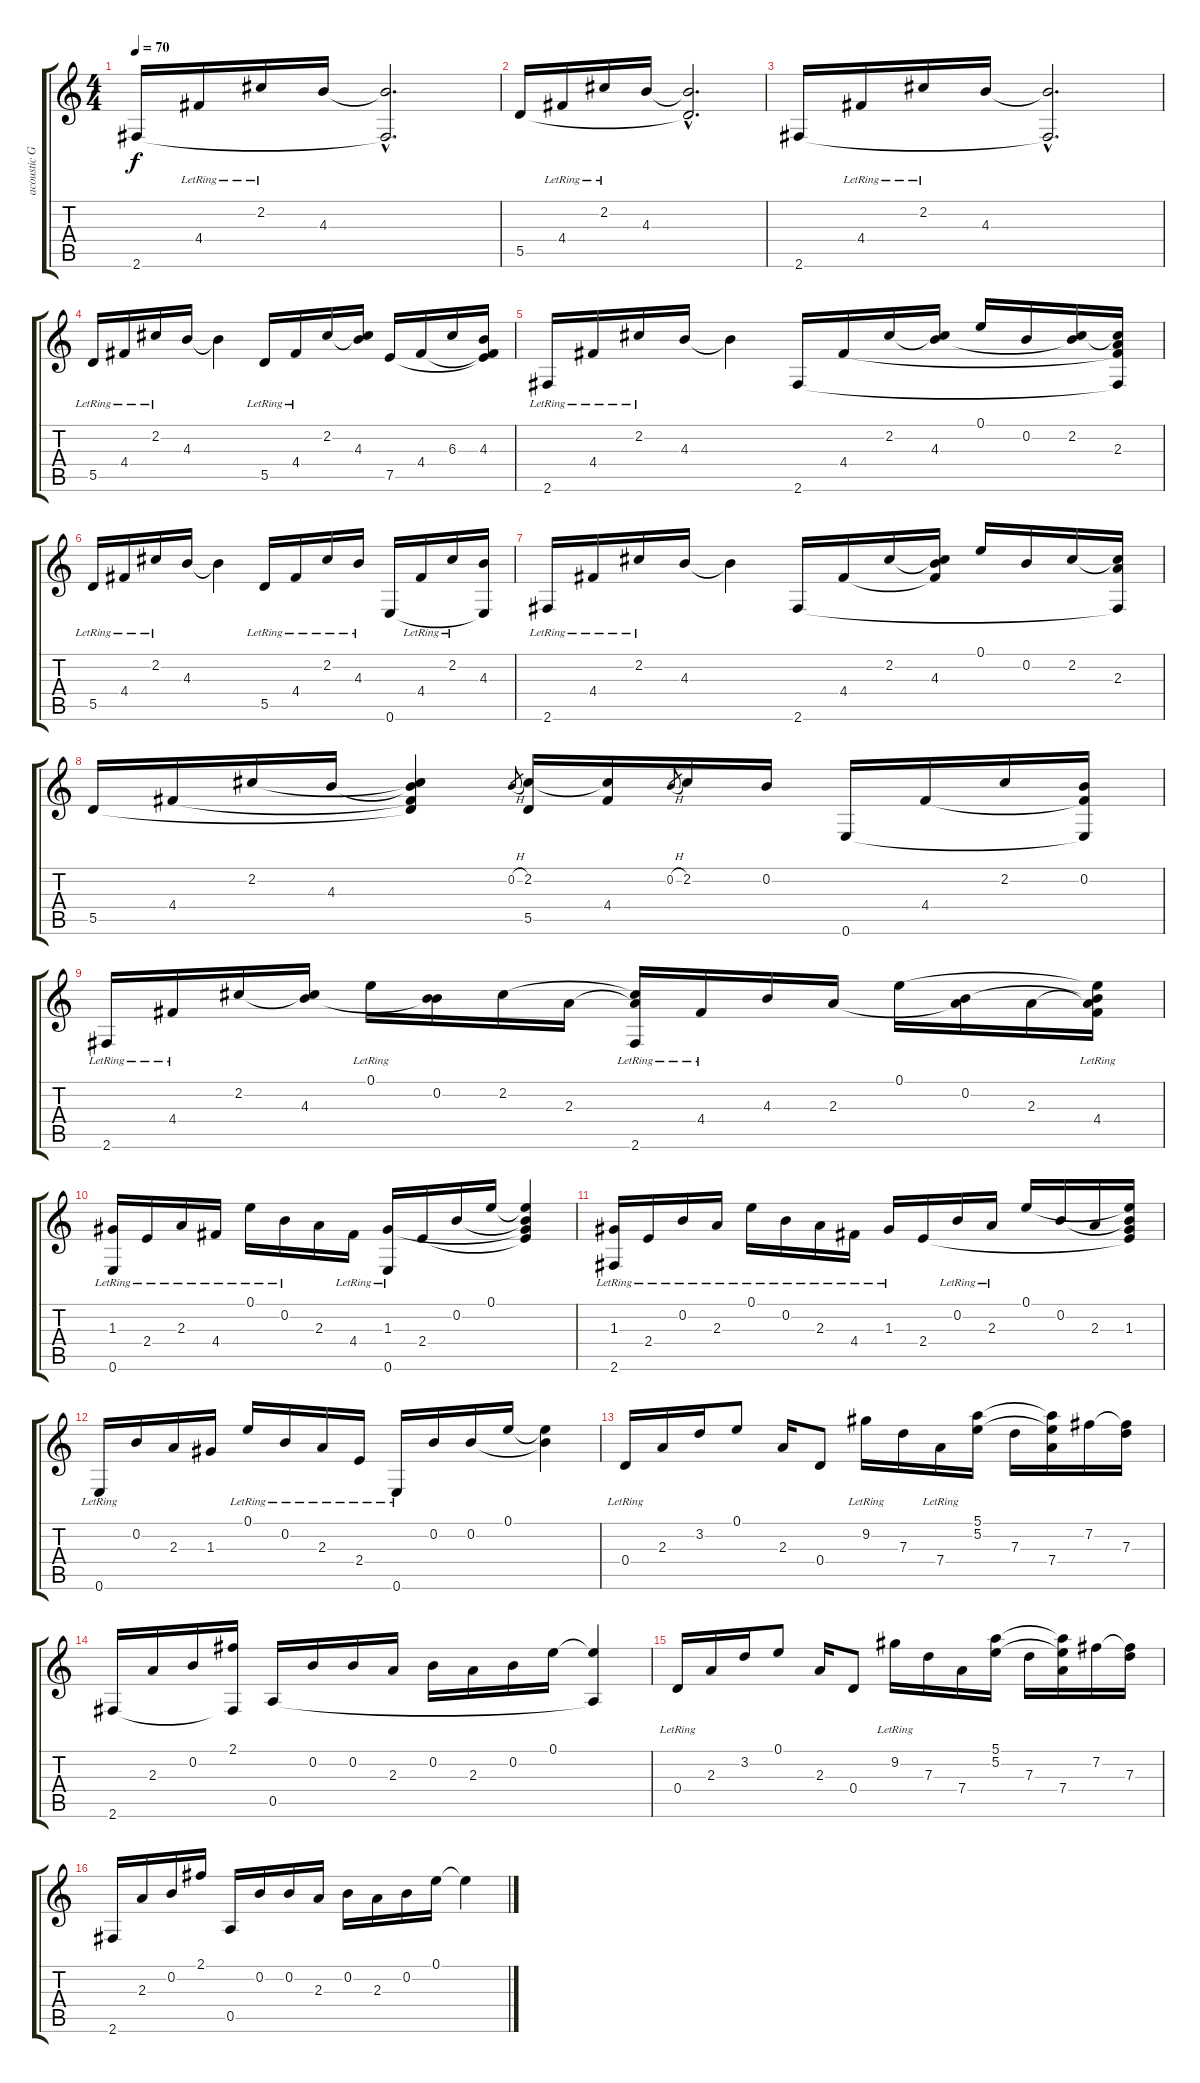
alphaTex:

\track ("acoustic Guitar" "acoustic G") {instrument acousticguitarsteel}
\staff {score tabs}
\tuning (E4 B3 G3 D3 A2 E2) {hide}
\ts (4 4)
\tempo 70
\clef g2
\ks c
2.6.16{dy f instrument acousticguitarsteel} 4.4{lr}.16 2.2{lr}.16 4.3.16 (4.3{hac t} 2.6{hac t}).2{d} |
5.5.16 4.4{lr}.16 2.2{lr}.16 4.3.16 (4.3{hac t} 5.5{hac t}).2{d} |
2.6.16 4.4{lr}.16 2.2{lr}.16 4.3.16 (4.3{hac t} 2.6{hac t}).2{d} |
5.5{lr}.16 4.4{lr}.16 2.2{lr}.16 4.3.16 4.3{t}.4 5.5{lr}.16 4.4{lr}.16 2.2.16 (2.2{t} 4.3).16 7.5.16 4.4.16 6.3.16 (4.3 4.4{t} 7.5{t}).16 |
2.6{lr}.16 4.4{lr}.16 2.2{lr}.16 4.3.16 4.3{t}.4 2.6.16 4.4.16 2.2.16 (2.2{t} 4.3).16 0.1.16 0.2.16 (2.2 4.3{t}).16 (2.2{t} 2.3 4.4{t} 2.6{t}).16 |
5.5{lr}.16 4.4{lr}.16 2.2{lr}.16 4.3.16 4.3{t}.4 5.5{lr}.16 4.4{lr}.16 2.2{lr}.16 4.3{lr}.16 0.6.16 4.4{lr}.16 2.2{lr}.16 (4.3 0.6{t}).16 |
2.6{lr}.16 4.4{lr}.16 2.2{lr}.16 4.3.16 4.3{t}.4 2.6.16 4.4.16 2.2.16 (2.2{t} 4.3 4.4{t}).16 0.1.16 0.2.16 2.2.16 (2.2{t} 2.3 2.6{t}).16 |
5.5.16 4.4.16 2.2.16 4.3.16 (2.2{t} 4.3{t} 4.4{t} 5.5{t}).4 0.2{h}.8{gr} (2.2 5.5).16 (2.2{t} 4.4).16 0.2{h}.8{gr} 2.2.16 0.2.16 0.6.16 4.4.16 2.2.16 (0.2 4.4{t} 0.6{t}).16 |
2.6{lr}.16 4.4{lr}.16 2.2.16 (2.2{t} 4.3).16 0.1{lr}.16 (0.2 4.3{t}).16 2.2.16 2.3.16 (2.2{t} 2.3{t} 2.6{lr}).16 4.4{lr}.16 4.3.16 2.3.16 0.1.16 (0.2 2.3{t}).16 2.3.16 (0.1{t} 0.2{t} 2.3{t} 4.4{lr}).16 |
(1.3{lr} 0.6{lr}).16 2.4{lr}.16 2.3{lr}.16 4.4{lr}.16 0.1{lr}.16 0.2{lr}.16 2.3.16 4.4{lr}.16 (1.3 0.6{lr}).16 2.4.16 0.2.16 0.1.16 (0.1{t} 0.2{t} 1.3{t} 2.4{t}).4 |
(1.3{lr} 2.6{lr}).16 2.4{lr}.16 0.2{lr}.16 2.3{lr}.16 0.1{lr}.16 0.2{lr}.16 2.3{lr}.16 4.4{lr}.16 1.3{lr}.16 2.4.16 0.2{lr}.16 2.3{lr}.16 0.1.16 0.2.16 2.3.16 (0.1{t} 0.2{t} 1.3 2.4{t}).16 |
0.6{lr}.16 0.2.16 2.3.16 1.3.16 0.1{lr}.16 0.2{lr}.16 2.3{lr}.16 2.4{lr}.16 0.6{lr}.16 0.2.16 0.2.16 0.1.16 (0.1{t} 0.2{t}).4 |
0.4{lr}.16 2.3.16 3.2.16 0.1.8 2.3.16 0.4.8 9.2{lr}.16 7.3.16 7.4{lr}.16 (5.1 5.2).16 7.3.16 (5.1{t} 5.2{t} 7.4).16 7.2.16 (7.2{t} 7.3).16 |
2.6.16 2.3.16 0.2.16 (2.1 2.6{t}).16 0.5.16 0.2.16 0.2.16 2.3.16 0.2.16 2.3.16 0.2.16 0.1.16 (0.1{t} 0.5{t}).4 |
0.4{lr}.16 2.3.16 3.2.16 0.1.8 2.3.16 0.4.8 9.2{lr}.16 7.3.16 7.4.16 (5.1 5.2).16 7.3.16 (5.1{t} 5.2{t} 7.4).16 7.2.16 (7.2{t} 7.3).16 |
2.6.16 2.3.16 0.2.16 2.1.16 0.5.16 0.2.16 0.2.16 2.3.16 0.2.16 2.3.16 0.2.16 0.1.16 0.1{t}.4
